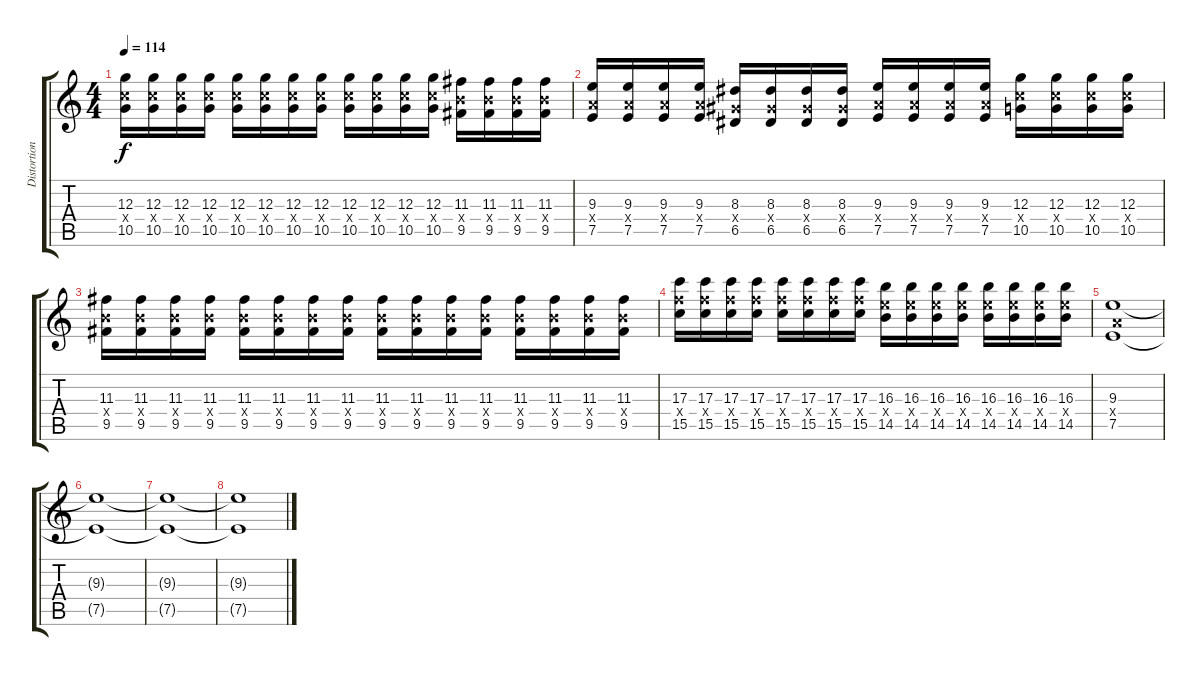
\track ("Distortion" "Distortion") {instrument overdrivenguitar}
\staff {score tabs}
\tuning (E4 B3 G3 D3 A2 E2) {hide}
\ts (4 4)
\tempo 114
\clef g2
\ks c
(12.3 10.4{x} 10.5).16{dy f} (12.3 10.4{x} 10.5).16 (12.3 10.4{x} 10.5).16 (12.3 10.4{x} 10.5).16 (12.3 10.4{x} 10.5).16 (12.3 10.4{x} 10.5).16 (12.3 10.4{x} 10.5).16 (12.3 10.4{x} 10.5).16 (12.3 10.4{x} 10.5).16 (12.3 10.4{x} 10.5).16 (12.3 10.4{x} 10.5).16 (12.3 10.4{x} 10.5).16 (11.3 9.4{x} 9.5).16 (11.3 9.4{x} 9.5).16 (11.3 9.4{x} 9.5).16 (11.3 9.4{x} 9.5).16 |
(9.3 7.4{x} 7.5).16 (9.3 7.4{x} 7.5).16 (9.3 7.4{x} 7.5).16 (9.3 7.4{x} 7.5).16 (8.3 6.4{x} 6.5).16 (8.3 6.4{x} 6.5).16 (8.3 6.4{x} 6.5).16 (8.3 6.4{x} 6.5).16 (9.3 7.4{x} 7.5).16 (9.3 7.4{x} 7.5).16 (9.3 7.4{x} 7.5).16 (9.3 7.4{x} 7.5).16 (12.3 10.4{x} 10.5).16 (12.3 10.4{x} 10.5).16 (12.3 10.4{x} 10.5).16 (12.3 10.4{x} 10.5).16 |
(11.3 9.4{x} 9.5).16 (11.3 9.4{x} 9.5).16 (11.3 9.4{x} 9.5).16 (11.3 9.4{x} 9.5).16 (11.3 9.4{x} 9.5).16 (11.3 9.4{x} 9.5).16 (11.3 9.4{x} 9.5).16 (11.3 9.4{x} 9.5).16 (11.3 9.4{x} 9.5).16 (11.3 9.4{x} 9.5).16 (11.3 9.4{x} 9.5).16 (11.3 9.4{x} 9.5).16 (11.3 9.4{x} 9.5).16 (11.3 9.4{x} 9.5).16 (11.3 9.4{x} 9.5).16 (11.3 9.4{x} 9.5).16 |
(17.3 15.4{x} 15.5).16 (17.3 15.4{x} 15.5).16 (17.3 15.4{x} 15.5).16 (17.3 15.4{x} 15.5).16 (17.3 15.4{x} 15.5).16 (17.3 15.4{x} 15.5).16 (17.3 15.4{x} 15.5).16 (17.3 15.4{x} 15.5).16 (16.3 14.4{x} 14.5).16 (16.3 14.4{x} 14.5).16 (16.3 14.4{x} 14.5).16 (16.3 14.4{x} 14.5).16 (16.3 14.4{x} 14.5).16 (16.3 14.4{x} 14.5).16 (16.3 14.4{x} 14.5).16 (16.3 14.4{x} 14.5).16 |
(9.3 7.4{x} 7.5).1 |
(9.3{t} 7.5{t}).1 |
(9.3{t} 7.5{t}).1 |
(9.3{t} 7.5{t}).1
